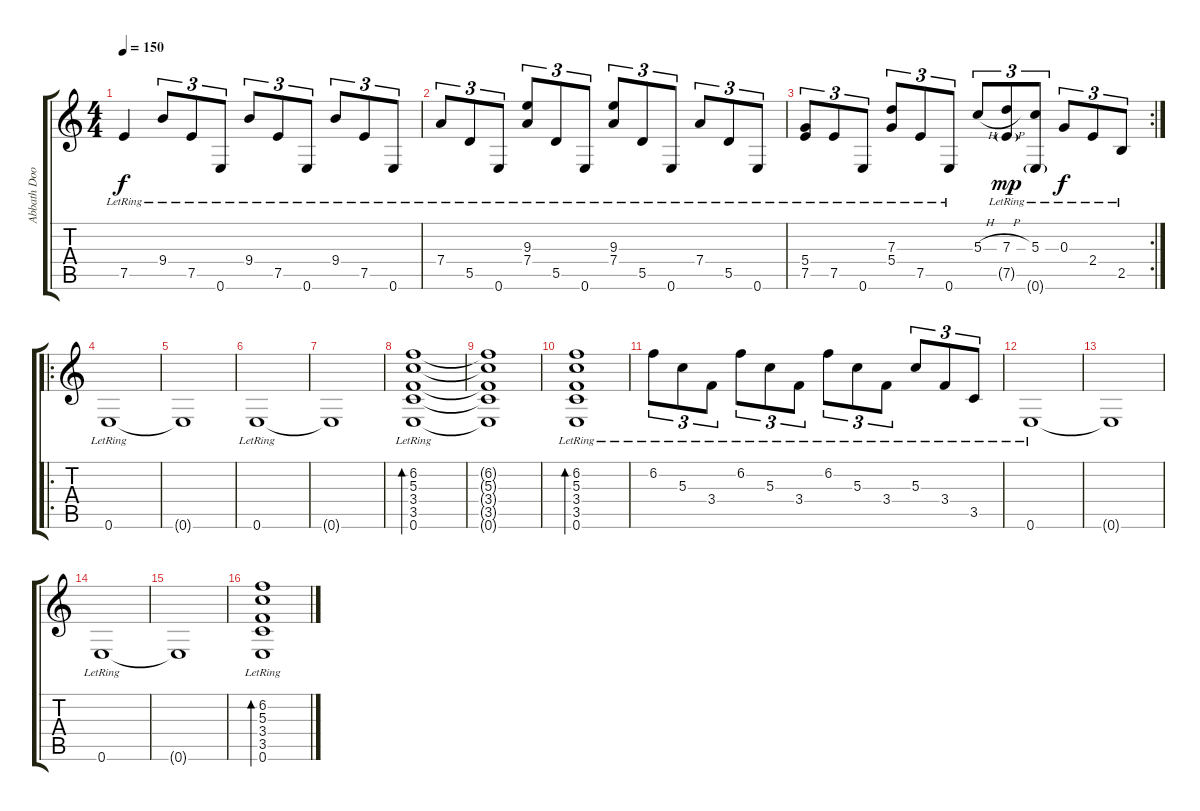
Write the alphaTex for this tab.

\track ("Abbath Doom Occulta (Guitar)" "Abbath Doo") {instrument distortionguitar}
\staff {score tabs}
\tuning (E4 B3 G3 D3 A2 E2) {hide}
\ts (4 4)
\tempo 150
\clef g2
\ks c
7.5{lr}.4{dy f} 9.4{lr}.8{tu (3 2)} 7.5{lr}.8{tu (3 2)} 0.6{lr}.8{tu (3 2)} 9.4{lr}.8{tu (3 2)} 7.5{lr}.8{tu (3 2)} 0.6{lr}.8{tu (3 2)} 9.4{lr}.8{tu (3 2)} 7.5{lr}.8{tu (3 2)} 0.6{lr}.8{tu (3 2)} |
7.4{lr}.8{tu (3 2)} 5.5{lr}.8{tu (3 2)} 0.6{lr}.8{tu (3 2)} (9.3{lr} 7.4{lr}).8{tu (3 2)} 5.5{lr}.8{tu (3 2)} 0.6{lr}.8{tu (3 2)} (9.3{lr} 7.4).8{tu (3 2)} 5.5{lr}.8{tu (3 2)} 0.6{lr}.8{tu (3 2)} 7.4{lr}.8{tu (3 2)} 5.5{lr}.8{tu (3 2)} 0.6{lr}.8{tu (3 2)} |
\rc 2
(5.4{lr} 7.5).8{tu (3 2)} 7.5{lr}.8{tu (3 2)} 0.6{lr}.8{tu (3 2)} (7.3{lr} 5.4{lr}).8{tu (3 2)} 7.5{lr}.8{tu (3 2)} 0.6{lr}.8{tu (3 2)} 5.3{h}.8{tu (3 2)} (7.3{h} 7.5{g lr}).8{tu (3 2) dy mp} (5.3{lr} 0.6{g lr}).8{tu (3 2)} 0.3{lr}.8{tu (3 2) dy f} 2.4{lr}.8{tu (3 2)} 2.5{lr}.8{tu (3 2)} |
\ro
0.6{lr}.1 |
0.6{t}.1 |
0.6{lr}.1 |
0.6{t}.1 |
(6.2{lr} 5.3{lr} 3.4{lr} 3.5{lr} 0.6{lr}).1{bd 120} |
(6.2{t} 5.3{t} 3.4{t} 3.5{t} 0.6{t}).1 |
(6.2{lr} 5.3{lr} 3.4{lr} 3.5{lr} 0.6{lr}).1{bd 120} |
6.2{lr}.8{tu (3 2)} 5.3{lr}.8{tu (3 2)} 3.4{lr}.8{tu (3 2)} 6.2{lr}.8{tu (3 2)} 5.3{lr}.8{tu (3 2)} 3.4{lr}.8{tu (3 2)} 6.2{lr}.8{tu (3 2)} 5.3{lr}.8{tu (3 2)} 3.4{lr}.8{tu (3 2)} 5.3{lr}.8{tu (3 2)} 3.4{lr}.8{tu (3 2)} 3.5{lr}.8{tu (3 2)} |
0.6{lr}.1 |
0.6{t}.1 |
0.6{lr}.1 |
0.6{t}.1 |
(6.2{lr} 5.3{lr} 3.4{lr} 3.5{lr} 0.6{lr}).1{bd 120}
